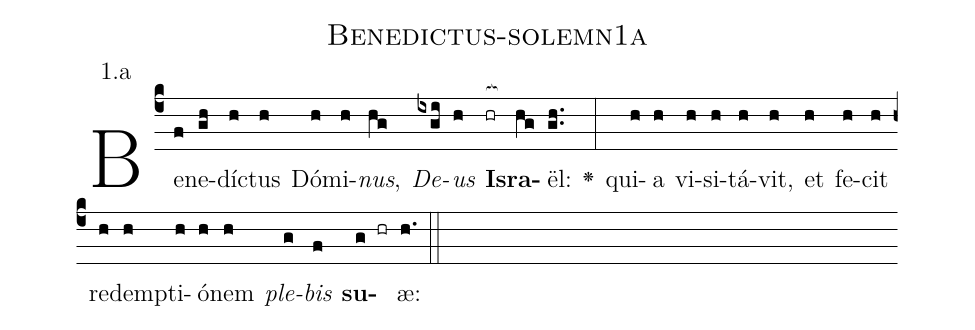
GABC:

name: Benedictus-solemn1a;
annotation: 1.a;
%%
(c4)Be(f)ne(gh)dí(h)ctus(h) Dó(h)mi(h)<i>nus</i>,(hg) <i>De</i>(ixgi)<i>us</i>(h) <b>Is</b>(hr[ocb:1{])<b>ra</b>(hg[ocb:0}])ël:(gh..) <v>\greheightstar</v>(:) qui(h)a(h) vi(h)si(h)tá(h)vit,(h) et(h) fe(h)cit(h) re(h)dem(h)pti(h)ó(h)nem(h) <i>ple</i>(g)<i>bis</i>(f) <b>su</b>(g hr)æ:(h.) (::)


%E(h) u(h) o(g) u(f) a(g) e.(h.) (::)
